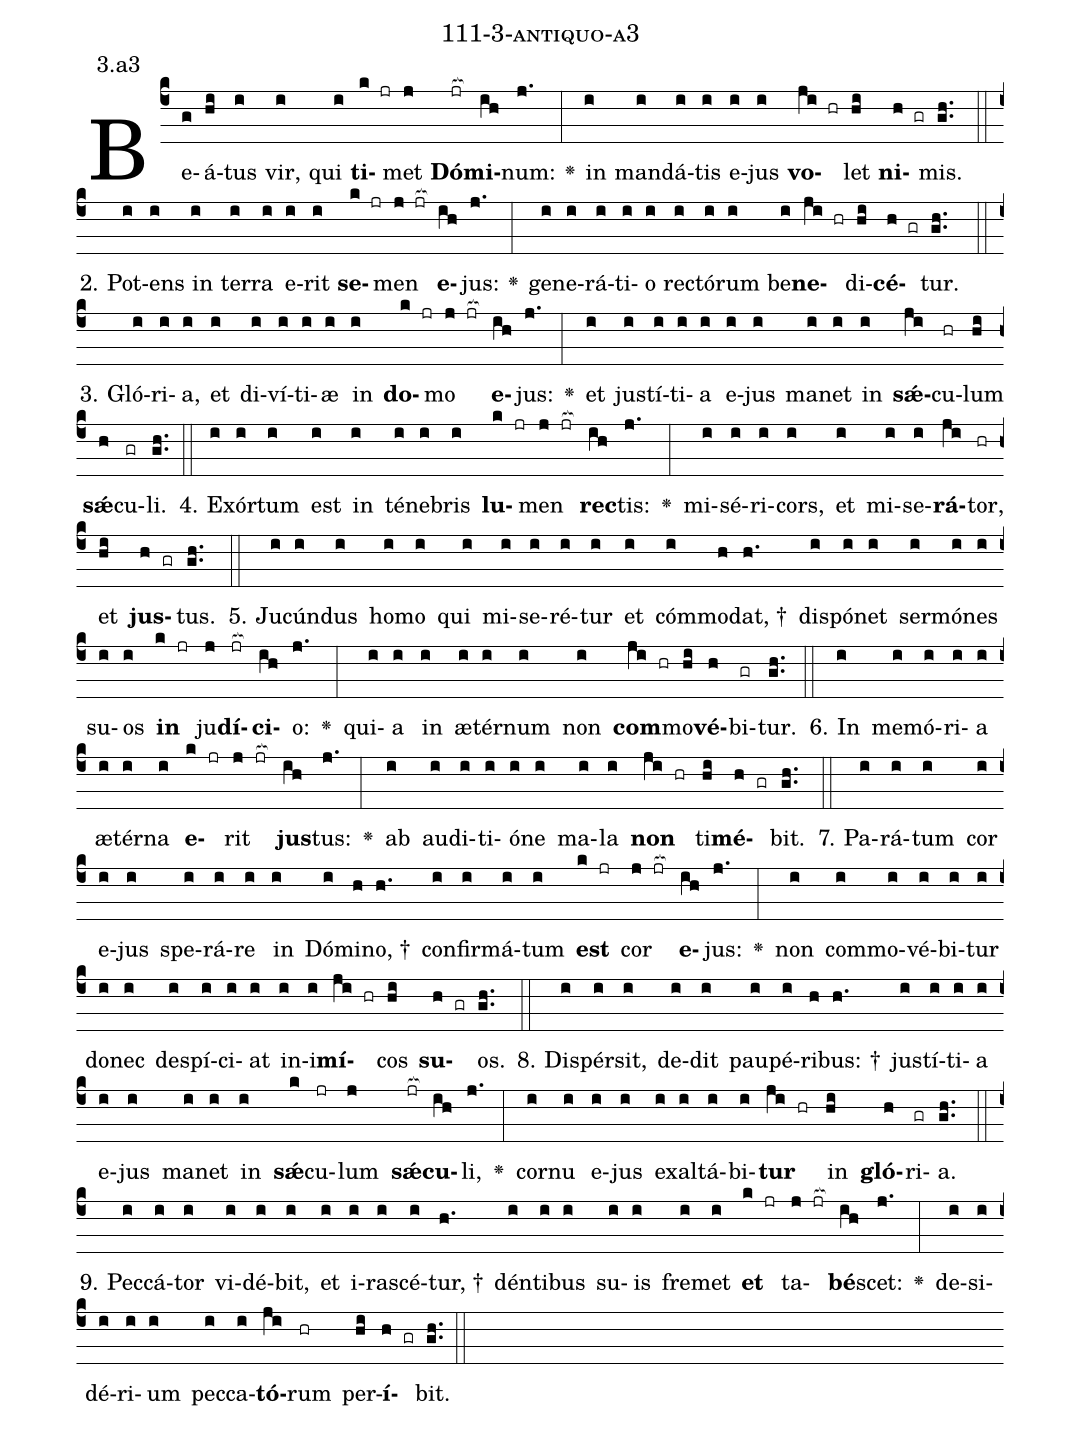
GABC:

name: 111-3-antiquo-a3;
annotation: 3.a3;
%%
(c4)Be(g)á(hi)tus(i) vir,(i) qui(i) <b>ti</b>(k jr)met(j) <b>Dó</b>(jr[ocb:1{])<b>mi</b>(ih[ocb:0}])num:(j.) <v>\greheightstar</v>(:) in(i) man(i)dá(i)tis(i) e(i)jus(i) <b>vo</b>(ji hr)let(hi) <b>ni</b>(h gr)mis.(gh..) (::)
2. Pot(i)ens(i) in(i) ter(i)ra(i) e(i)rit(i) <b>se</b>(k jr)men(j jr[ocb:1{]) <b>e</b>(ih[ocb:0}])jus:(j.) <v>\greheightstar</v>(:) ge(i)ne(i)rá(i)ti(i)o(i) rec(i)tó(i)rum(i) be(i)<b>ne</b>(ji hr)di(hi)<b>cé</b>(h gr)tur.(gh..) (::)
3. Gló(i)ri(i)a,(i) et(i) di(i)ví(i)ti(i)æ(i) in(i) <b>do</b>(k jr)mo(j jr[ocb:1{]) <b>e</b>(ih[ocb:0}])jus:(j.) <v>\greheightstar</v>(:) et(i) jus(i)tí(i)ti(i)a(i) e(i)jus(i) ma(i)net(i) in(i) <b>sǽ</b>(ji)cu(hr)lum(hi) <b>sǽ</b>(h)cu(gr)li.(gh..) (::)
4. Ex(i)ór(i)tum(i) est(i) in(i) té(i)ne(i)bris(i) <b>lu</b>(k jr)men(j jr[ocb:1{]) <b>rec</b>(ih[ocb:0}])tis:(j.) <v>\greheightstar</v>(:) mi(i)sé(i)ri(i)cors,(i) et(i) mi(i)se(i)<b>rá</b>(ji)tor,(hr) et(hi) <b>jus</b>(h gr)tus.(gh..) (::)
5. Ju(i)cún(i)dus(i) ho(i)mo(i) qui(i) mi(i)se(i)ré(i)tur(i) et(i) cóm(i)mo(h)dat, †(h.) dis(i)pó(i)net(i) ser(i)mó(i)nes(i) su(i)os(i) <b>in</b>(k jr) ju(j)<b>dí</b>(jr[ocb:1{])<b>ci</b>(ih[ocb:0}])o:(j.) <v>\greheightstar</v>(:) qui(i)a(i) in(i) æ(i)tér(i)num(i) non(i) <b>com</b>(ji hr)mo(hi)<b>vé</b>(h)bi(gr)tur.(gh..) (::)
6. In(i) me(i)mó(i)ri(i)a(i) æ(i)tér(i)na(i) <b>e</b>(k jr)rit(j jr[ocb:1{]) <b>jus</b>(ih[ocb:0}])tus:(j.) <v>\greheightstar</v>(:) ab(i) au(i)di(i)ti(i)ó(i)ne(i) ma(i)la(i) <b>non</b>(ji hr) ti(hi)<b>mé</b>(h gr)bit.(gh..) (::)
7. Pa(i)rá(i)tum(i) cor(i) e(i)jus(i) spe(i)rá(i)re(i) in(i) Dó(i)mi(h)no, †(h.) con(i)fir(i)má(i)tum(i) <b>est</b>(k jr) cor(j jr[ocb:1{]) <b>e</b>(ih[ocb:0}])jus:(j.) <v>\greheightstar</v>(:) non(i) com(i)mo(i)vé(i)bi(i)tur(i) do(i)nec(i) de(i)spí(i)ci(i)at(i) in(i)i(i)<b>mí</b>(ji hr)cos(hi) <b>su</b>(h gr)os.(gh..) (::)
8. Di(i)spér(i)sit,(i) de(i)dit(i) pau(i)pé(i)ri(h)bus: †(h.) jus(i)tí(i)ti(i)a(i) e(i)jus(i) ma(i)net(i) in(i) <b>sǽ</b>(k)cu(jr)lum(j) <b>sǽ</b>(jr[ocb:1{])<b>cu</b>(ih[ocb:0}])li,(j.) <v>\greheightstar</v>(:) cor(i)nu(i) e(i)jus(i) ex(i)al(i)tá(i)bi(i)<b>tur</b>(ji hr) in(hi) <b>gló</b>(h)ri(gr)a.(gh..) (::)
9. Pec(i)cá(i)tor(i) vi(i)dé(i)bit,(i) et(i) i(i)ra(i)scé(i)tur, †(h.) dén(i)ti(i)bus(i) su(i)is(i) fre(i)met(i) <b>et</b>(k jr) ta(j jr[ocb:1{])<b>bé</b>(ih[ocb:0}])scet:(j.) <v>\greheightstar</v>(:) de(i)si(i)dé(i)ri(i)um(i) pec(i)ca(i)<b>tó</b>(ji)rum(hr) per(hi)<b>í</b>(h gr)bit.(gh..) (::)
